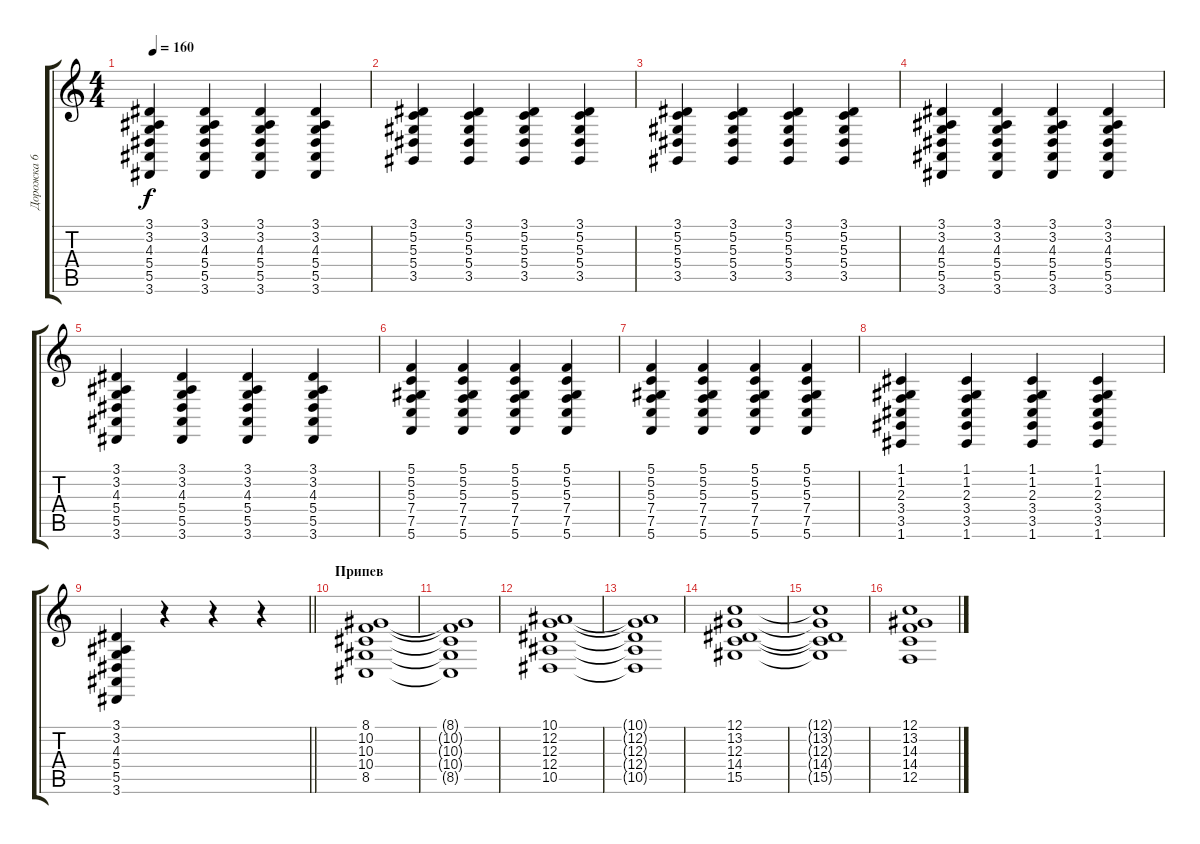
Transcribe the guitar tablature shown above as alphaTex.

\track ("Дорожка 6" "Дорожка 6") {instrument acousticgrandpiano}
\staff {score tabs}
\tuning (C4 G3 Eb3 Bb2 F2 C2) {hide}
\ts (4 4)
\tempo 160
\clef g2
\ks c
(3.1 3.2 4.3 5.4 5.5 3.6).4{dy f} (3.1 3.2 4.3 5.4 5.5 3.6).4 (3.1 3.2 4.3 5.4 5.5 3.6).4 (3.1 3.2 4.3 5.4 5.5 3.6).4 |
(3.1 5.2 5.3 5.4 3.5).4 (3.1 5.2 5.3 5.4 3.5).4 (3.1 5.2 5.3 5.4 3.5).4 (3.1 5.2 5.3 5.4 3.5).4 |
(3.1 5.2 5.3 5.4 3.5).4 (3.1 5.2 5.3 5.4 3.5).4 (3.1 5.2 5.3 5.4 3.5).4 (3.1 5.2 5.3 5.4 3.5).4 |
(3.1 3.2 4.3 5.4 5.5 3.6).4 (3.1 3.2 4.3 5.4 5.5 3.6).4 (3.1 3.2 4.3 5.4 5.5 3.6).4 (3.1 3.2 4.3 5.4 5.5 3.6).4 |
(3.1 3.2 4.3 5.4 5.5 3.6).4 (3.1 3.2 4.3 5.4 5.5 3.6).4 (3.1 3.2 4.3 5.4 5.5 3.6).4 (3.1 3.2 4.3 5.4 5.5 3.6).4 |
(5.1 5.2 5.3 7.4 7.5 5.6).4 (5.1 5.2 5.3 7.4 7.5 5.6).4 (5.1 5.2 5.3 7.4 7.5 5.6).4 (5.1 5.2 5.3 7.4 7.5 5.6).4 |
(5.1 5.2 5.3 7.4 7.5 5.6).4 (5.1 5.2 5.3 7.4 7.5 5.6).4 (5.1 5.2 5.3 7.4 7.5 5.6).4 (5.1 5.2 5.3 7.4 7.5 5.6).4 |
(1.1 1.2 2.3 3.4 3.5 1.6).4 (1.1 1.2 2.3 3.4 3.5 1.6).4 (1.1 1.2 2.3 3.4 3.5 1.6).4 (1.1 1.2 2.3 3.4 3.5 1.6).4 |
\barLineRight lightlight
(3.1 3.2 4.3 5.4 5.5 3.6).4 r.4 r.4 r.4 |
\section ("" "Припев")
(8.1 10.2 10.3 10.4 8.5).1 |
(8.1{t} 10.2{t} 10.3{t} 10.4{t} 8.5{t}).1 |
(10.1 12.2 12.3 12.4 10.5).1 |
(10.1{t} 12.2{t} 12.3{t} 12.4{t} 10.5{t}).1 |
(12.1 13.2 12.3 14.4 15.5).1 |
(12.1{t} 13.2{t} 12.3{t} 14.4{t} 15.5{t}).1 |
(12.1 13.2 14.3 14.4 12.5).1
